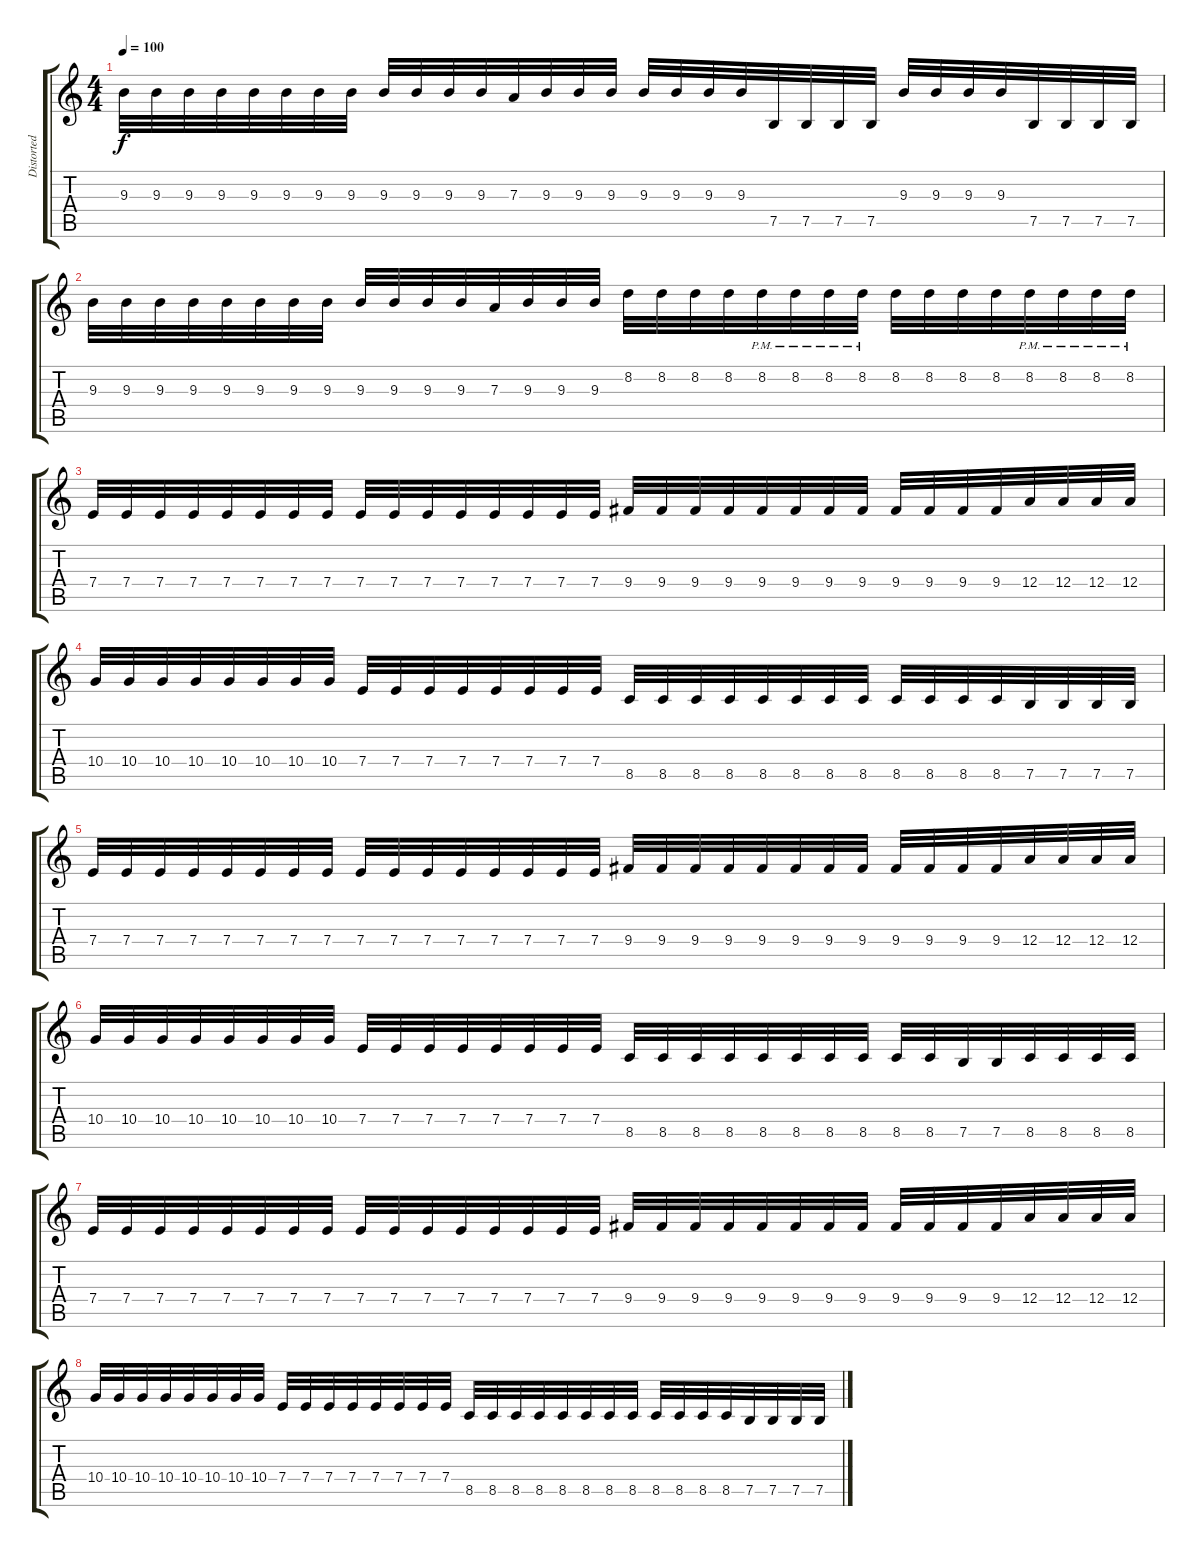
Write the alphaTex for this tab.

\track ("Distorted Guitar 2" "Distorted ") {instrument distortionguitar}
\staff {score tabs}
\tuning (B3 Gb3 D3 A2 E2 B1) {hide}
\ts (4 4)
\tempo 100
\clef g2
\ks c
9.3.32{dy f} 9.3.32 9.3.32 9.3.32 9.3.32 9.3.32 9.3.32 9.3.32 9.3.32 9.3.32 9.3.32 9.3.32 7.3.32 9.3.32 9.3.32 9.3.32 9.3.32 9.3.32 9.3.32 9.3.32 7.5.32 7.5.32 7.5.32 7.5.32 9.3.32 9.3.32 9.3.32 9.3.32 7.5.32 7.5.32 7.5.32 7.5.32 |
9.3.32 9.3.32 9.3.32 9.3.32 9.3.32 9.3.32 9.3.32 9.3.32 9.3.32 9.3.32 9.3.32 9.3.32 7.3.32 9.3.32 9.3.32 9.3.32 8.2.32 8.2.32 8.2.32 8.2.32 8.2{pm}.32 8.2{pm}.32 8.2{pm}.32 8.2{pm}.32 8.2.32 8.2.32 8.2.32 8.2.32 8.2{pm}.32 8.2{pm}.32 8.2{pm}.32 8.2{pm}.32 |
7.4.32 7.4.32 7.4.32 7.4.32 7.4.32 7.4.32 7.4.32 7.4.32 7.4.32 7.4.32 7.4.32 7.4.32 7.4.32 7.4.32 7.4.32 7.4.32 9.4.32 9.4.32 9.4.32 9.4.32 9.4.32 9.4.32 9.4.32 9.4.32 9.4.32 9.4.32 9.4.32 9.4.32 12.4.32 12.4.32 12.4.32 12.4.32 |
10.4.32 10.4.32 10.4.32 10.4.32 10.4.32 10.4.32 10.4.32 10.4.32 7.4.32 7.4.32 7.4.32 7.4.32 7.4.32 7.4.32 7.4.32 7.4.32 8.5.32 8.5.32 8.5.32 8.5.32 8.5.32 8.5.32 8.5.32 8.5.32 8.5.32 8.5.32 8.5.32 8.5.32 7.5.32 7.5.32 7.5.32 7.5.32 |
7.4.32 7.4.32 7.4.32 7.4.32 7.4.32 7.4.32 7.4.32 7.4.32 7.4.32 7.4.32 7.4.32 7.4.32 7.4.32 7.4.32 7.4.32 7.4.32 9.4.32 9.4.32 9.4.32 9.4.32 9.4.32 9.4.32 9.4.32 9.4.32 9.4.32 9.4.32 9.4.32 9.4.32 12.4.32 12.4.32 12.4.32 12.4.32 |
10.4.32 10.4.32 10.4.32 10.4.32 10.4.32 10.4.32 10.4.32 10.4.32 7.4.32 7.4.32 7.4.32 7.4.32 7.4.32 7.4.32 7.4.32 7.4.32 8.5.32 8.5.32 8.5.32 8.5.32 8.5.32 8.5.32 8.5.32 8.5.32 8.5.32 8.5.32 7.5.32 7.5.32 8.5.32 8.5.32 8.5.32 8.5.32 |
7.4.32 7.4.32 7.4.32 7.4.32 7.4.32 7.4.32 7.4.32 7.4.32 7.4.32 7.4.32 7.4.32 7.4.32 7.4.32 7.4.32 7.4.32 7.4.32 9.4.32 9.4.32 9.4.32 9.4.32 9.4.32 9.4.32 9.4.32 9.4.32 9.4.32 9.4.32 9.4.32 9.4.32 12.4.32 12.4.32 12.4.32 12.4.32 |
10.4.32 10.4.32 10.4.32 10.4.32 10.4.32 10.4.32 10.4.32 10.4.32 7.4.32 7.4.32 7.4.32 7.4.32 7.4.32 7.4.32 7.4.32 7.4.32 8.5.32 8.5.32 8.5.32 8.5.32 8.5.32 8.5.32 8.5.32 8.5.32 8.5.32 8.5.32 8.5.32 8.5.32 7.5.32 7.5.32 7.5.32 7.5.32
